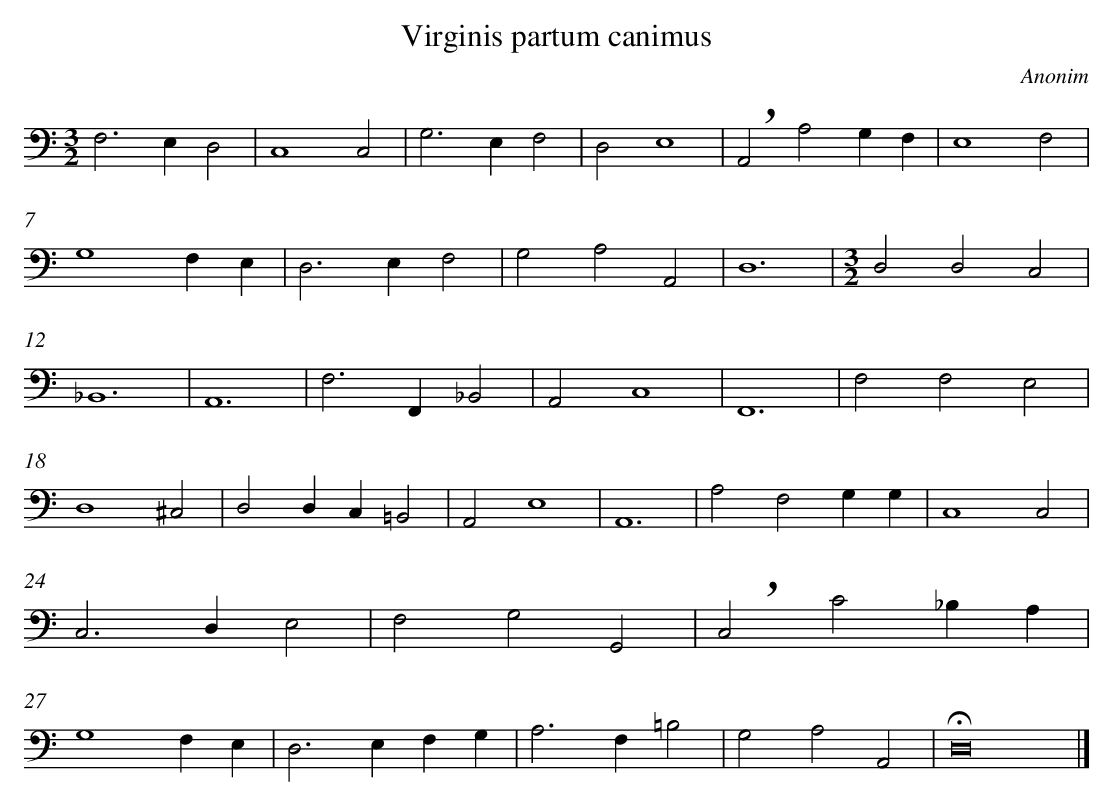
X:1
T: Virginis partum canimus
C: Anonim
L: 1/4
M: 3/2
K: C clef=bass
F,2>E,2D,2 |
C,4C,2 |
G,2>E,2F,2 |
D,2E,4 |
!breath!A,,2A,2G,F, |
E,4F,2 |
G,4F,E, |
D,2>E,2F,2 |
G,2A,2A,,2 |
D,6 |
[M:3/2]D,2D,2C,2 |
_B,,6 |
A,,6 |
F,2>F,,2_B,,2 |
A,,2C,4 |
F,,6 |
F,2F,2E,2 |
D,4^C,2 |
D,2D,C,=B,,2 |
A,,2E,4 |
A,,6 |
A,2F,2G,G, |
C,4C,2 |
C,2>D,2E,2 |
F,2G,2G,,2 |
!breath!C,2C2_B,A, |
G,4F,E, |
D,2>E,2F,G, |
A,2>F,2=B,2 |
G,2A,2A,,2 |
!fermata!D,12 |]
